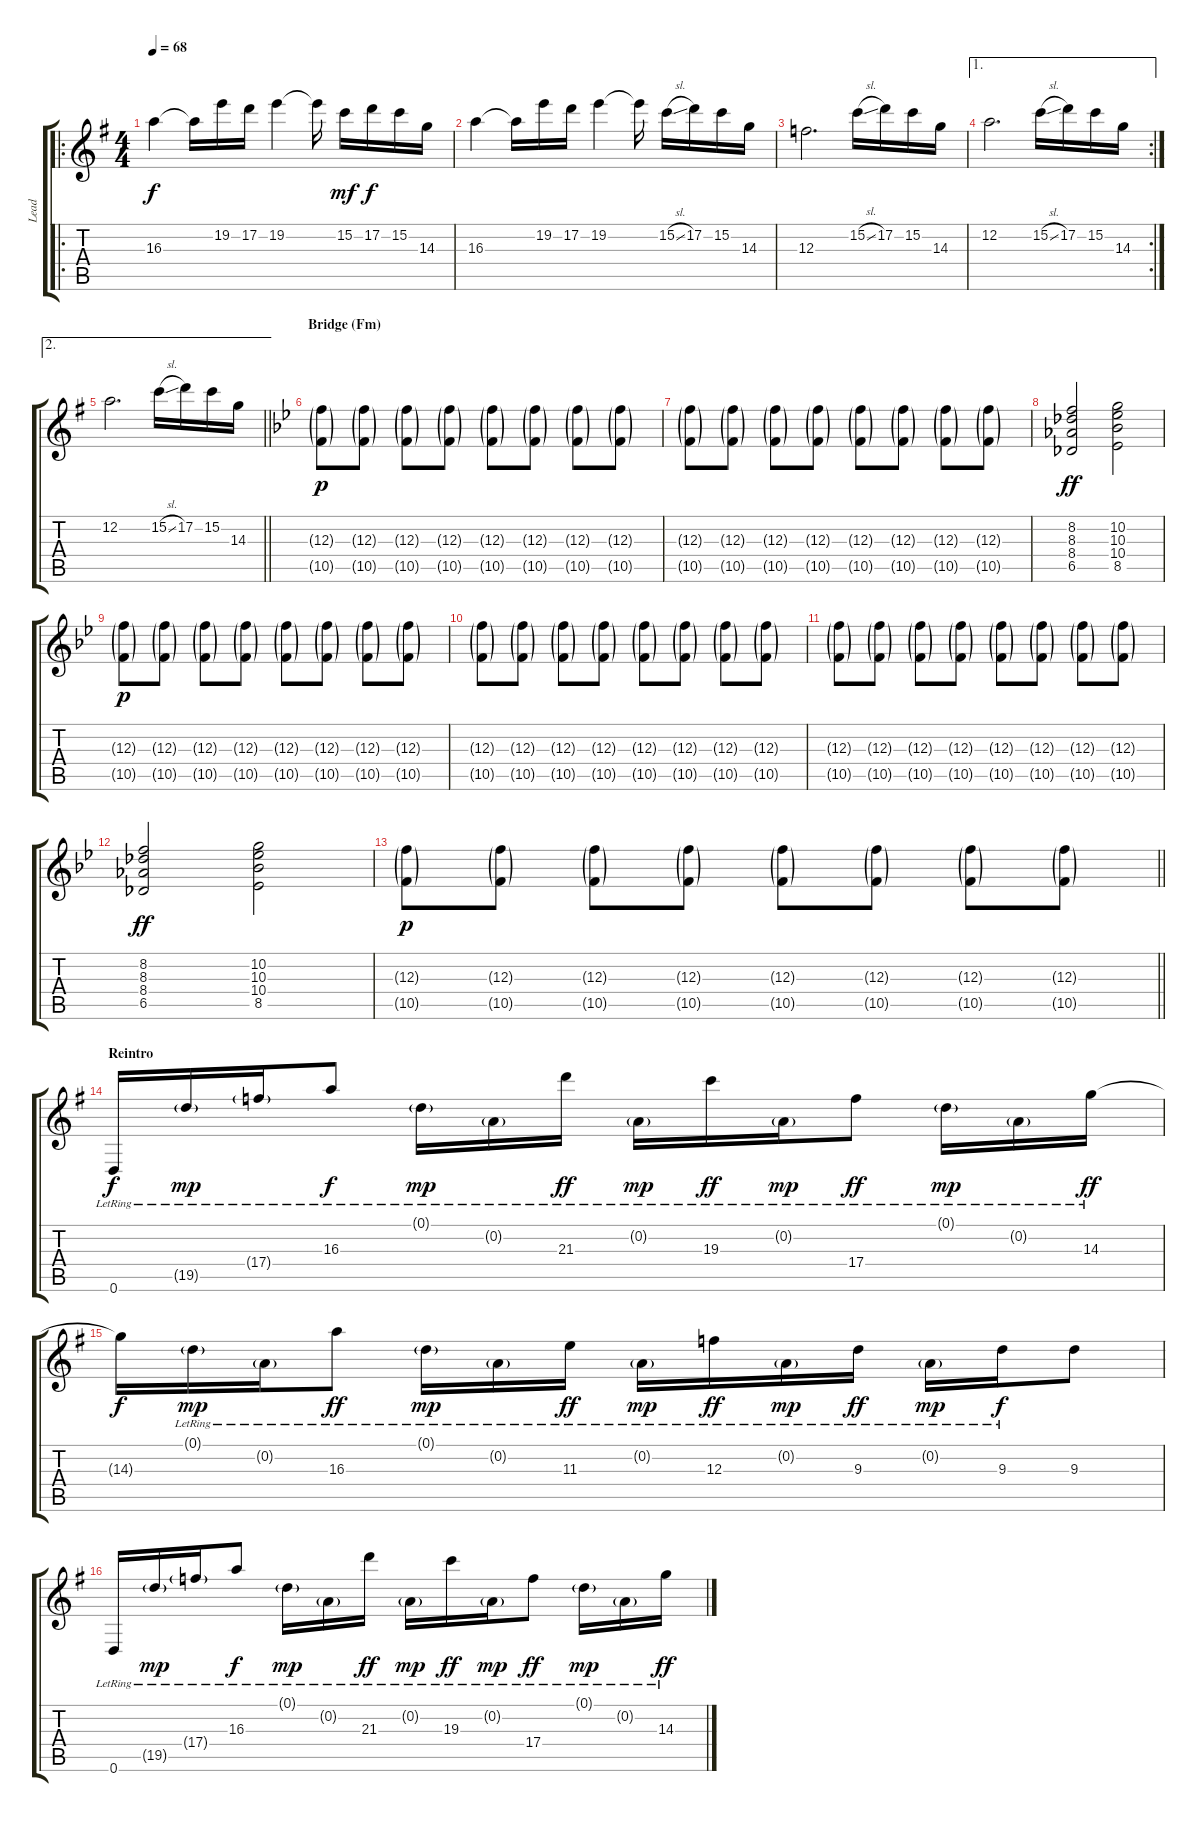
\track ("Lead" "Lead") {instrument electricguitarclean}
\staff {score tabs}
\tuning (D4 A3 F3 C3 G2 D2) {hide}
\ro
\ts (4 4)
\tempo 68
\clef g2
\ks eminor
16.3.4{dy f instrument distortionguitar} 16.3{t}.16 19.2.16 17.2.16 19.2.4 19.2{t}.16 15.2.16{dy mf} 17.2.16{dy f} 15.2.16 14.3.16 |
16.3.4 16.3{t}.16 19.2.16 17.2.16 19.2.4 19.2{t}.16 15.2{sl}.16 17.2.16 15.2.16 14.3.16 |
12.3.2{d} 15.2{sl}.16 17.2.16 15.2.16 14.3.16 |
\ae 1
\rc 2
12.2.2{d} 15.2{sl}.16 17.2.16 15.2.16 14.3.16 |
\ae 2
\barLineRight lightlight
12.2.2{d} 15.2{sl}.16 17.2.16 15.2.16 14.3.16 |
\section ("" "Bridge (Fm)")
\ks gminor
(12.3{g} 10.5{g}).8{dy p volume 10} (12.3{g} 10.5{g}).8 (12.3{g} 10.5{g}).8 (12.3{g} 10.5{g}).8 (12.3{g} 10.5{g}).8 (12.3{g} 10.5{g}).8 (12.3{g} 10.5{g}).8 (12.3{g} 10.5{g}).8 |
(12.3{g} 10.5{g}).8 (12.3{g} 10.5{g}).8 (12.3{g} 10.5{g}).8 (12.3{g} 10.5{g}).8 (12.3{g} 10.5{g}).8 (12.3{g} 10.5{g}).8 (12.3{g} 10.5{g}).8 (12.3{g} 10.5{g}).8 |
(8.2 8.3 8.4 6.5).2{dy ff} (10.2 10.3 10.4 8.5).2 |
(12.3{g} 10.5{g}).8{dy p} (12.3{g} 10.5{g}).8 (12.3{g} 10.5{g}).8 (12.3{g} 10.5{g}).8 (12.3{g} 10.5{g}).8 (12.3{g} 10.5{g}).8 (12.3{g} 10.5{g}).8 (12.3{g} 10.5{g}).8 |
(12.3{g} 10.5{g}).8 (12.3{g} 10.5{g}).8 (12.3{g} 10.5{g}).8 (12.3{g} 10.5{g}).8 (12.3{g} 10.5{g}).8 (12.3{g} 10.5{g}).8 (12.3{g} 10.5{g}).8 (12.3{g} 10.5{g}).8 |
(12.3{g} 10.5{g}).8 (12.3{g} 10.5{g}).8 (12.3{g} 10.5{g}).8 (12.3{g} 10.5{g}).8 (12.3{g} 10.5{g}).8 (12.3{g} 10.5{g}).8 (12.3{g} 10.5{g}).8 (12.3{g} 10.5{g}).8 |
(8.2 8.3 8.4 6.5).2{dy ff} (10.2 10.3 10.4 8.5).2 |
\barLineRight lightlight
(12.3{g} 10.5{g}).8{dy p} (12.3{g} 10.5{g}).8 (12.3{g} 10.5{g}).8 (12.3{g} 10.5{g}).8 (12.3{g} 10.5{g}).8 (12.3{g} 10.5{g}).8 (12.3{g} 10.5{g}).8 (12.3{g} 10.5{g}).8 |
\section ("" "Reintro")
\ks eminor
0.6{lr}.16{dy f instrument electricguitarclean} 19.5{g lr}.16{dy mp} 17.4{g lr}.16 16.3{lr}.8{dy f} 0.1{g lr}.16{dy mp} 0.2{g lr}.16 21.3{lr}.16{dy ff} 0.2{g lr}.16{dy mp} 19.3{lr}.16{dy ff} 0.2{g lr}.16{dy mp} 17.4{lr}.8{dy ff} 0.1{g lr}.16{dy mp} 0.2{g lr}.16 14.3{lr}.16{dy ff} |
14.3{t}.16{dy f} 0.1{g lr}.16{dy mp} 0.2{g lr}.16 16.3{lr}.8{dy ff} 0.1{g lr}.16{dy mp} 0.2{g lr}.16 11.3{lr}.16{dy ff} 0.2{g lr}.16{dy mp} 12.3{lr}.16{dy ff} 0.2{g lr}.16{dy mp} 9.3{lr}.16{dy ff} 0.2{g lr}.16{dy mp} 9.3{lr}.16{dy f} 9.3.8 |
0.6{lr}.16 19.5{g lr}.16{dy mp} 17.4{g lr}.16 16.3{lr}.8{dy f} 0.1{g lr}.16{dy mp} 0.2{g lr}.16 21.3{lr}.16{dy ff} 0.2{g lr}.16{dy mp} 19.3{lr}.16{dy ff} 0.2{g lr}.16{dy mp} 17.4{lr}.8{dy ff} 0.1{g lr}.16{dy mp} 0.2{g lr}.16 14.3{lr}.16{dy ff}
